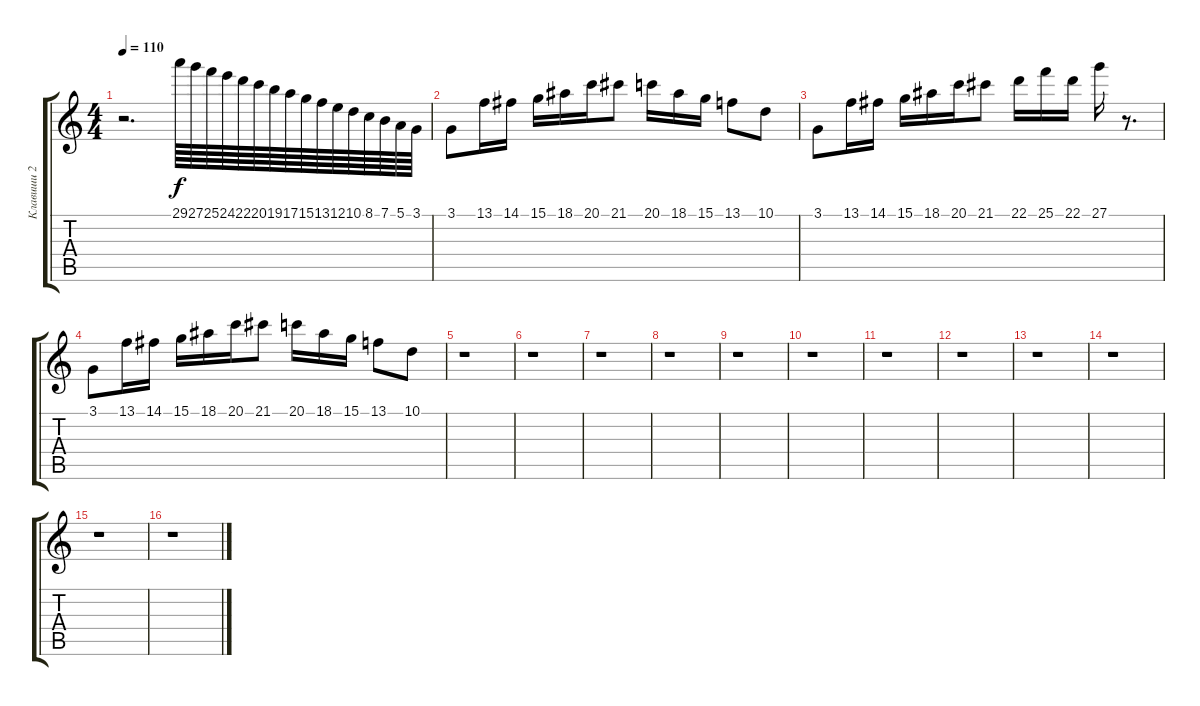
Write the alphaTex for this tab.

\track ("Клавиши 2" "Клавиши 2") {instrument lead1square}
\staff {score tabs}
\tuning (E4 B3 G3 D3 A2 E2) {hide}
\ts (4 4)
\tempo 110
\clef g2
\ks c
r.2{d dy f} 29.1.64 27.1.64 25.1.64 24.1.64 22.1.64 20.1.64 19.1.64 17.1.64 15.1.64 13.1.64 12.1.64 10.1.64 8.1.64 7.1.64 5.1.64 3.1.64 |
3.1.8 13.1.16 14.1.16 15.1.16 18.1.16 20.1.16 21.1.8 20.1.16 18.1.16 15.1.16 13.1.8 10.1.8 |
3.1.8 13.1.16 14.1.16 15.1.16 18.1.16 20.1.16 21.1.8 22.1.16 25.1.16 22.1.16 27.1.16 r.8{d} |
3.1.8 13.1.16 14.1.16 15.1.16 18.1.16 20.1.16 21.1.8 20.1.16 18.1.16 15.1.16 13.1.8 10.1.8 |
r.1 |
r.1 |
r.1 |
r.1 |
r.1 |
r.1 |
r.1 |
r.1 |
r.1 |
r.1 |
r.1 |
r.1
